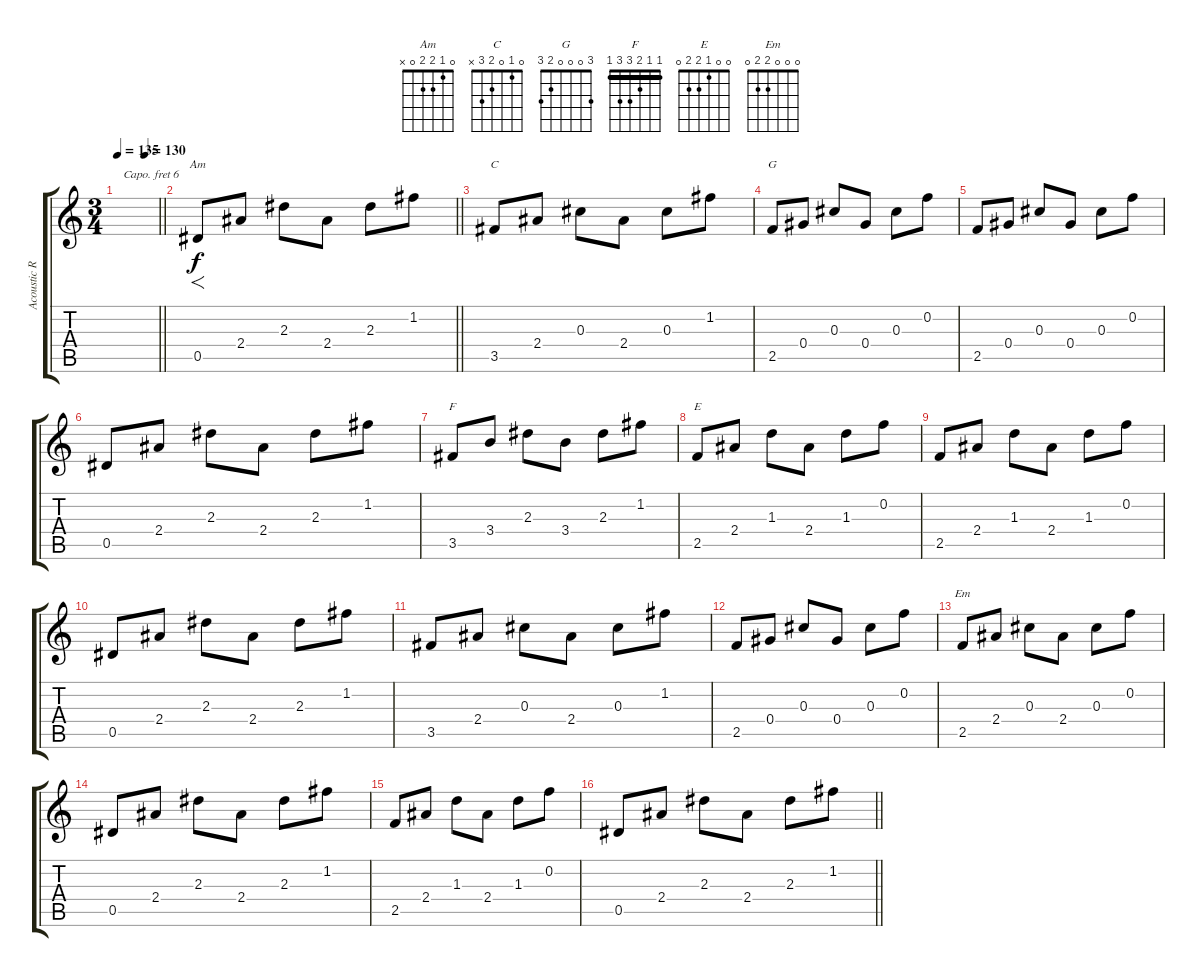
\track ("Acoustic Rythm" "Acoustic R") {instrument acousticguitarsteel}
\staff {score tabs}
\capo 6
\tuning (E4 B3 G3 D3 A2 E2) {hide}
\chord ("Am" 0 1 2 2 0 x)
\chord ("C" 0 1 0 2 3 x)
\chord ("G" 3 0 0 0 2 3)
\chord ("F" 1 1 2 3 3 1) {barre 1}
\chord ("E" 0 0 1 2 2 0)
\chord ("Em" 0 0 0 2 2 0)
\ts (3 4)
\tempo 135
\tempo (130 0.6666666666666666)
\clef g2
\barLineRight lightlight
\ks c
|
\section ("" "")
\barLineRight lightlight
0.5.8{f ch "Am"} 2.4.8 2.3.8 2.4.8 2.3.8 1.2.8 |
3.5.8{ch "C"} 2.4.8 0.3.8 2.4.8 0.3.8 1.2.8 |
2.5.8{ch "G"} 0.4.8 0.3.8 0.4.8 0.3.8 0.2.8 |
2.5.8 0.4.8 0.3.8 0.4.8 0.3.8 0.2.8 |
0.5.8 2.4.8 2.3.8 2.4.8 2.3.8 1.2.8 |
3.5.8{ch "F"} 3.4.8 2.3.8 3.4.8 2.3.8 1.2.8 |
2.5.8{ch "E"} 2.4.8 1.3.8 2.4.8 1.3.8 0.2.8 |
2.5.8 2.4.8 1.3.8 2.4.8 1.3.8 0.2.8 |
0.5.8 2.4.8 2.3.8 2.4.8 2.3.8 1.2.8 |
3.5.8 2.4.8 0.3.8 2.4.8 0.3.8 1.2.8 |
2.5.8 0.4.8 0.3.8 0.4.8 0.3.8 0.2.8 |
2.5.8{ch "Em"} 2.4.8 0.3.8 2.4.8 0.3.8 0.2.8 |
0.5.8 2.4.8 2.3.8 2.4.8 2.3.8 1.2.8 |
2.5.8 2.4.8 1.3.8 2.4.8 1.3.8 0.2.8 |
\barLineRight lightlight
0.5.8 2.4.8 2.3.8 2.4.8 2.3.8 1.2.8
